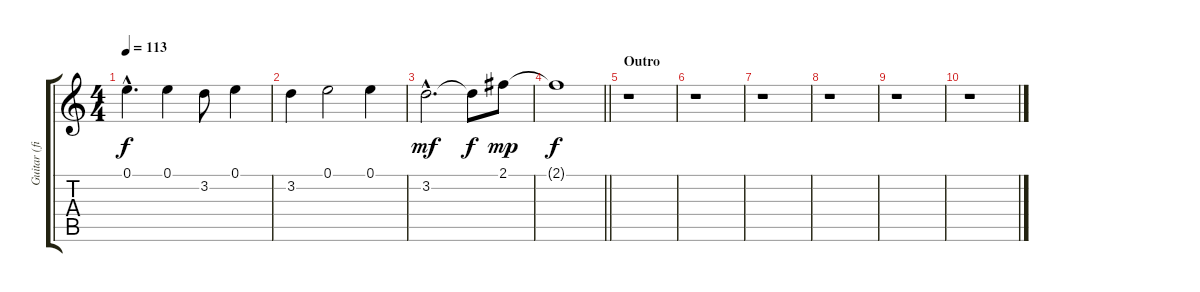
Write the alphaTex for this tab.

\track ("Guitar (fills)" "Guitar (fi") {instrument overdrivenguitar}
\staff {score tabs}
\tuning (E4 B3 G3 D3 A2 E2) {hide}
\ts (4 4)
\tempo 113
\clef g2
\ks c
0.1{hac t}.4{d dy f} 0.1.4 3.2.8 0.1.4 |
3.2.4 0.1.2 0.1.4 |
3.2{hac}.2{d dy mf} 3.2{t}.8{dy f} 2.1.8{dy mp} |
\barLineRight lightlight
2.1{t}.1{dy f} |
\section ("" "Outro")
r.1 |
r.1 |
r.1 |
r.1 |
r.1 |
r.1
